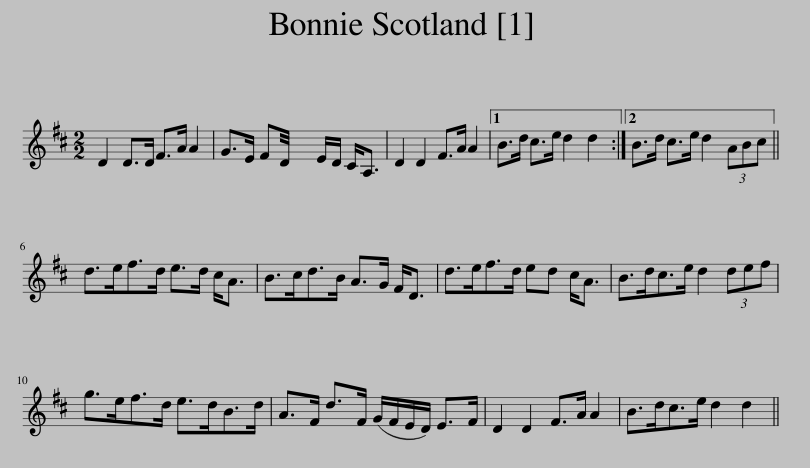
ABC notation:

X:1
L:1/8
M:2/2
I:linebreak $
K:D
V:1 treble
V:1
 D2 D>D F>A A2 | G>E FD/4 x2 E/D/ C<A, | D2 D2 F>A A2 |1 B>d c>e d2 d2 :|2 B>d c>e d2 (3ABc ||$ %5
 d>ef>d e>d c<A | B>cd>B A>G F<D | d>ef>d ed c<A | B>dc>e d2 (3def |$ g>ef>d e>dB>d | %10
 A>F d>F (G/F/E/D/) E>F | D2 D2 F>A A2 | B>dc>e d2 d2 || %13
